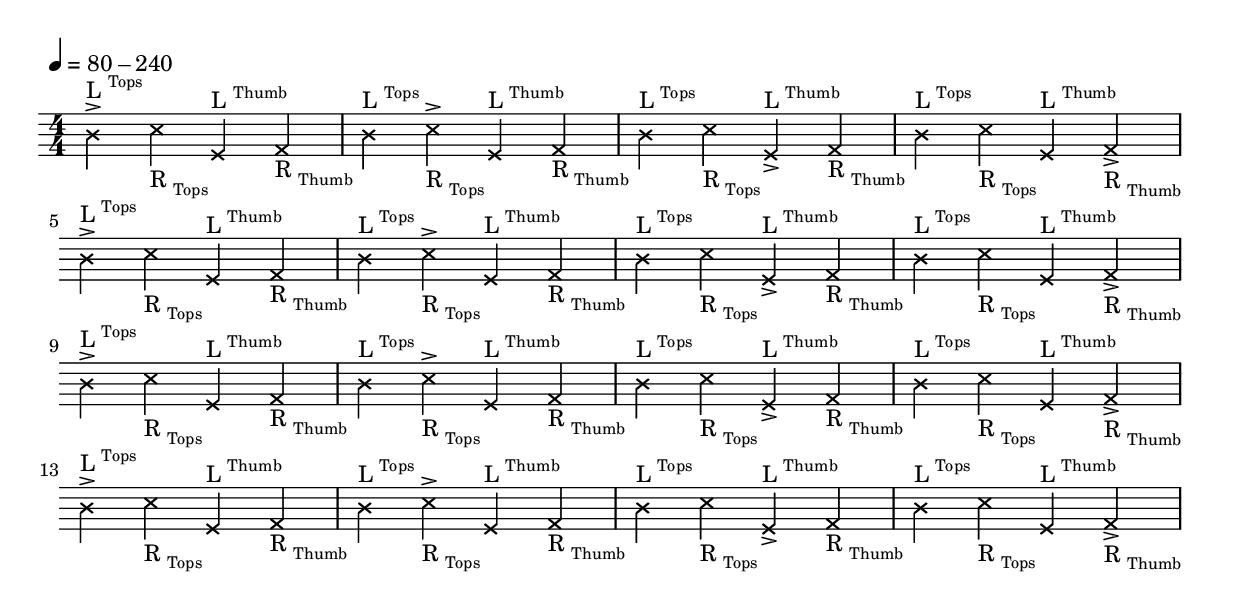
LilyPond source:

\version "2.24.1"
\include "../../global.ly"

\layout {
  indent = -3.5
}

\relative {
  \defaultScoreSettings
  \tempo 4 = 80 - 240
  \time 4/4

  \rimNote

  \repeat unfold 4 { 
    b'4^\LTopsTop-> c_\RTopsBtm   e,^\LThumbTop   f_\RThumbBtm   
     b4^\LTopsTop   c_\RTopsBtm-> e,^\LThumbTop   f_\RThumbBtm   
     b4^\LTopsTop   c_\RTopsBtm   e,^\LThumbTop-> f_\RThumbBtm   
     b4^\LTopsTop   c_\RTopsBtm   e,^\LThumbTop   f_\RThumbBtm-> 
    \break
  }

  \resetNoteHead
}